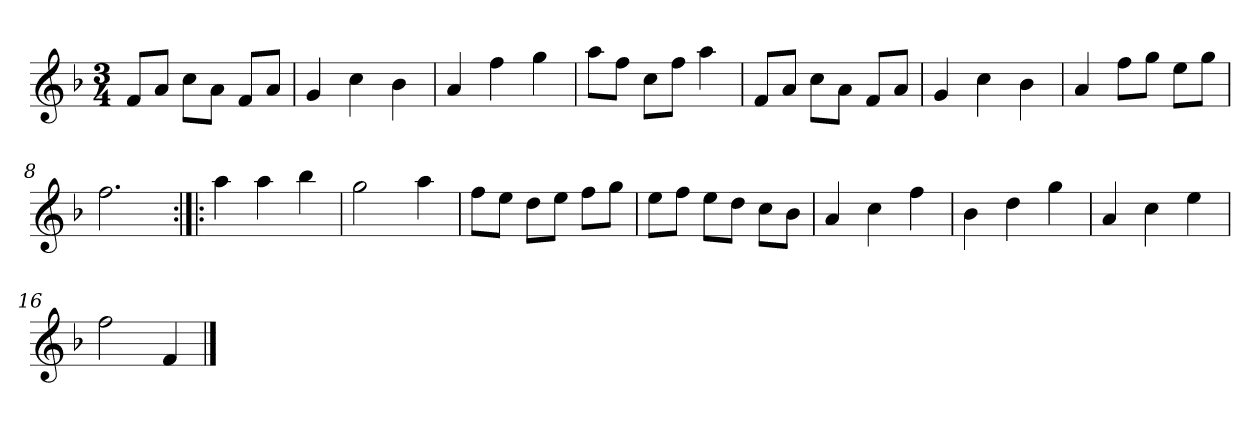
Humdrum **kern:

**kern
*part1
*staff1
*clefG2
*k[b-]
*F:
*M3/4
*MM120
=1
8f/L
8a/J
8cc\L
8a\J
8f/L
8a/J
=2
4g
4cc
4b-
=3
4a
4ff
4gg
=4
8aa\L
8ff\J
8cc\L
8ff\J
4aa
=5
8f/L
8a/J
8cc\L
8a\J
8f/L
8a/J
=6
4g
4cc
4b-
=7
4a
8ff\L
8gg\J
8ee\L
8gg\J
=8
2.ff
=9:|!|:
4aa
4aa
4bb-
=10
2gg
4aa
=11
8ff\L
8ee\J
8dd\L
8ee\J
8ff\L
8gg\J
=12
8ee\L
8ff\J
8ee\L
8dd\J
8cc\L
8b-\J
=13
4a
4cc
4ff
=14
4b-
4dd
4gg
=15
4a
4cc
4ee
=16
2ff
4f
==
*-
